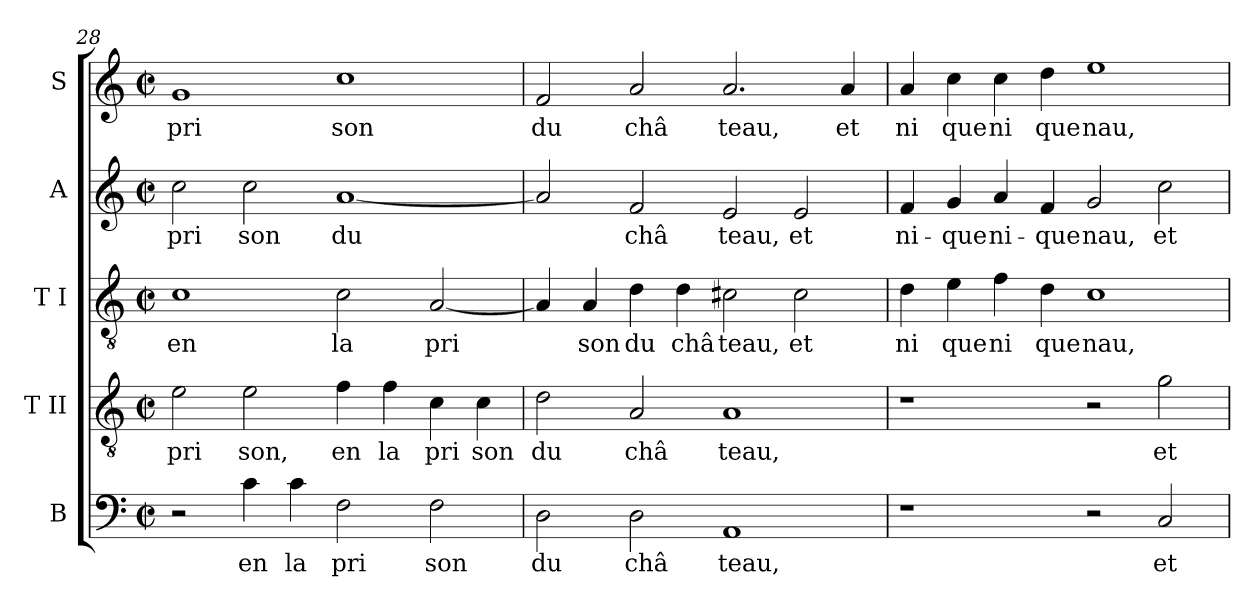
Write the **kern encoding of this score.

**kern	**text	**kern	**text	**kern	**text	**kern	**text	**kern	**text
*part5	*part5	*part4	*part4	*part3	*part3	*part2	*part2	*part1	*part1
*staff5	*staff5	*staff4	*staff4	*staff3	*staff3	*staff2	*staff2	*staff1	*staff1
*I"B	*	*I"T II	*	*I"T I	*	*I"A	*	*I"S	*
*clefF4	*	*clefGv2	*	*clefGv2	*	*clefG2	*	*clefG2	*
*M2/2	*	*M2/2	*	*M2/2	*	*M2/2	*	*M2/2	*
*met(c|)	*	*met(c|)	*	*met(c|)	*	*met(c|)	*	*met(c|)	*
=28	=28	=28	=28	=28	=28	=28	=28	=28	=28
!	!	!	!LO:LY:b:cj	!	!LO:LY:b:cj	!	!LO:LY:b:cj	!	!LO:LY:b:cj
2r	.	2e\	pri	1c	en	2cc\	pri	1g	pri
!	!LO:LY:b:cj	!	!LO:LY:b:cj	!	!	!	!LO:LY:b:cj	!	!
4c\	en	2e\	son,	.	.	2cc\	son	.	.
!	!LO:LY:b:cj	!	!	!	!	!	!	!	!
4c\	la	.	.	.	.	.	.	.	.
!	!LO:LY:b:cj	!	!LO:LY:b:cj	!	!LO:LY:b:cj	!	!LO:LY:b:cj	!	!LO:LY:b:cj
2F\	pri	4f\	en	2c\	la	[<1a	du	1cc	son
!	!	!	!LO:LY:b:cj	!	!	!	!	!	!
.	.	4f\	la	.	.	.	.	.	.
!	!LO:LY:b:cj	!	!LO:LY:b:cj	!	!LO:LY:b	!	!	!	!
2F\	son	4c\	pri	[<2A/	pri	.	.	.	.
!	!	!	!LO:LY:b:cj	!	!	!	!	!	!
.	.	4c\	son	.	.	.	.	.	.
=29	=29	=29	=29	=29	=29	=29	=29	=29	=29
!	!LO:LY:b:cj	!	!LO:LY:b:cj	!	!	!	!	!	!LO:LY:b:cj
2D\	du	2d\	du	4A/]	.	2a/]	.	2f/	du
!	!	!	!	!	!LO:LY:b:cj	!	!	!	!
.	.	.	.	4A/	son	.	.	.	.
!	!LO:LY:b:cj	!	!LO:LY:b:cj	!	!LO:LY:b:cj	!	!LO:LY:b:cj	!	!LO:LY:b:cj
2D\	châ	2A/	châ	4d\	du	2f/	châ	2a/	châ
!	!	!	!	!	!LO:LY:b:cj	!	!	!	!
.	.	.	.	4d\	châ	.	.	.	.
!	!LO:LY:b:cj	!	!LO:LY:b:cj	!	!LO:LY:b:cj	!	!LO:LY:b:cj	!	!LO:LY:b:cj
1AA	teau,	1A	teau,	2c#X\	teau,	2e/	teau,	2.a/	teau,
!	!	!	!	!	!LO:LY:b:cj	!	!LO:LY:b:cj	!	!
.	.	.	.	2c#\	et	2e/	et	.	.
!	!	!	!	!	!	!	!	!	!LO:LY:b:cj
.	.	.	.	.	.	.	.	4a/	et
!!LO:PB:g=z
=30	=30	=30	=30	=30	=30	=30	=30	=30	=30
!	!	!	!	!	!LO:LY:b:cj	!	!LO:LY:b:cj	!	!LO:LY:b:cj
1r	.	1r	.	4d\	ni	4f/	ni-	4a/	ni
!	!	!	!	!	!LO:LY:b:cj	!	!LO:LY:b:cj	!	!LO:LY:b:cj
.	.	.	.	4e\	que	4g/	-que	4cc\	que
!	!	!	!	!	!LO:LY:b:cj	!	!LO:LY:b:cj	!	!LO:LY:b:cj
.	.	.	.	4f\	ni	4a/	ni-	4cc\	ni
!	!	!	!	!	!LO:LY:b:cj	!	!LO:LY:b:cj	!	!LO:LY:b:cj
.	.	.	.	4d\	que	4f/	-que	4dd\	que
!	!	!	!	!	!LO:LY:b:cj	!	!LO:LY:b:cj	!	!LO:LY:b:cj
2r	.	2r	.	1c	nau,	2g/	nau,	1ee	nau,
!	!LO:LY:b:cj	!	!LO:LY:b:cj	!	!	!	!LO:LY:b:cj	!	!
2C/	et	2g\	et	.	.	2cc\	et	.	.
=	=	=	=	=	=	=	=	=	=
*-	*-	*-	*-	*-	*-	*-	*-	*-	*-
